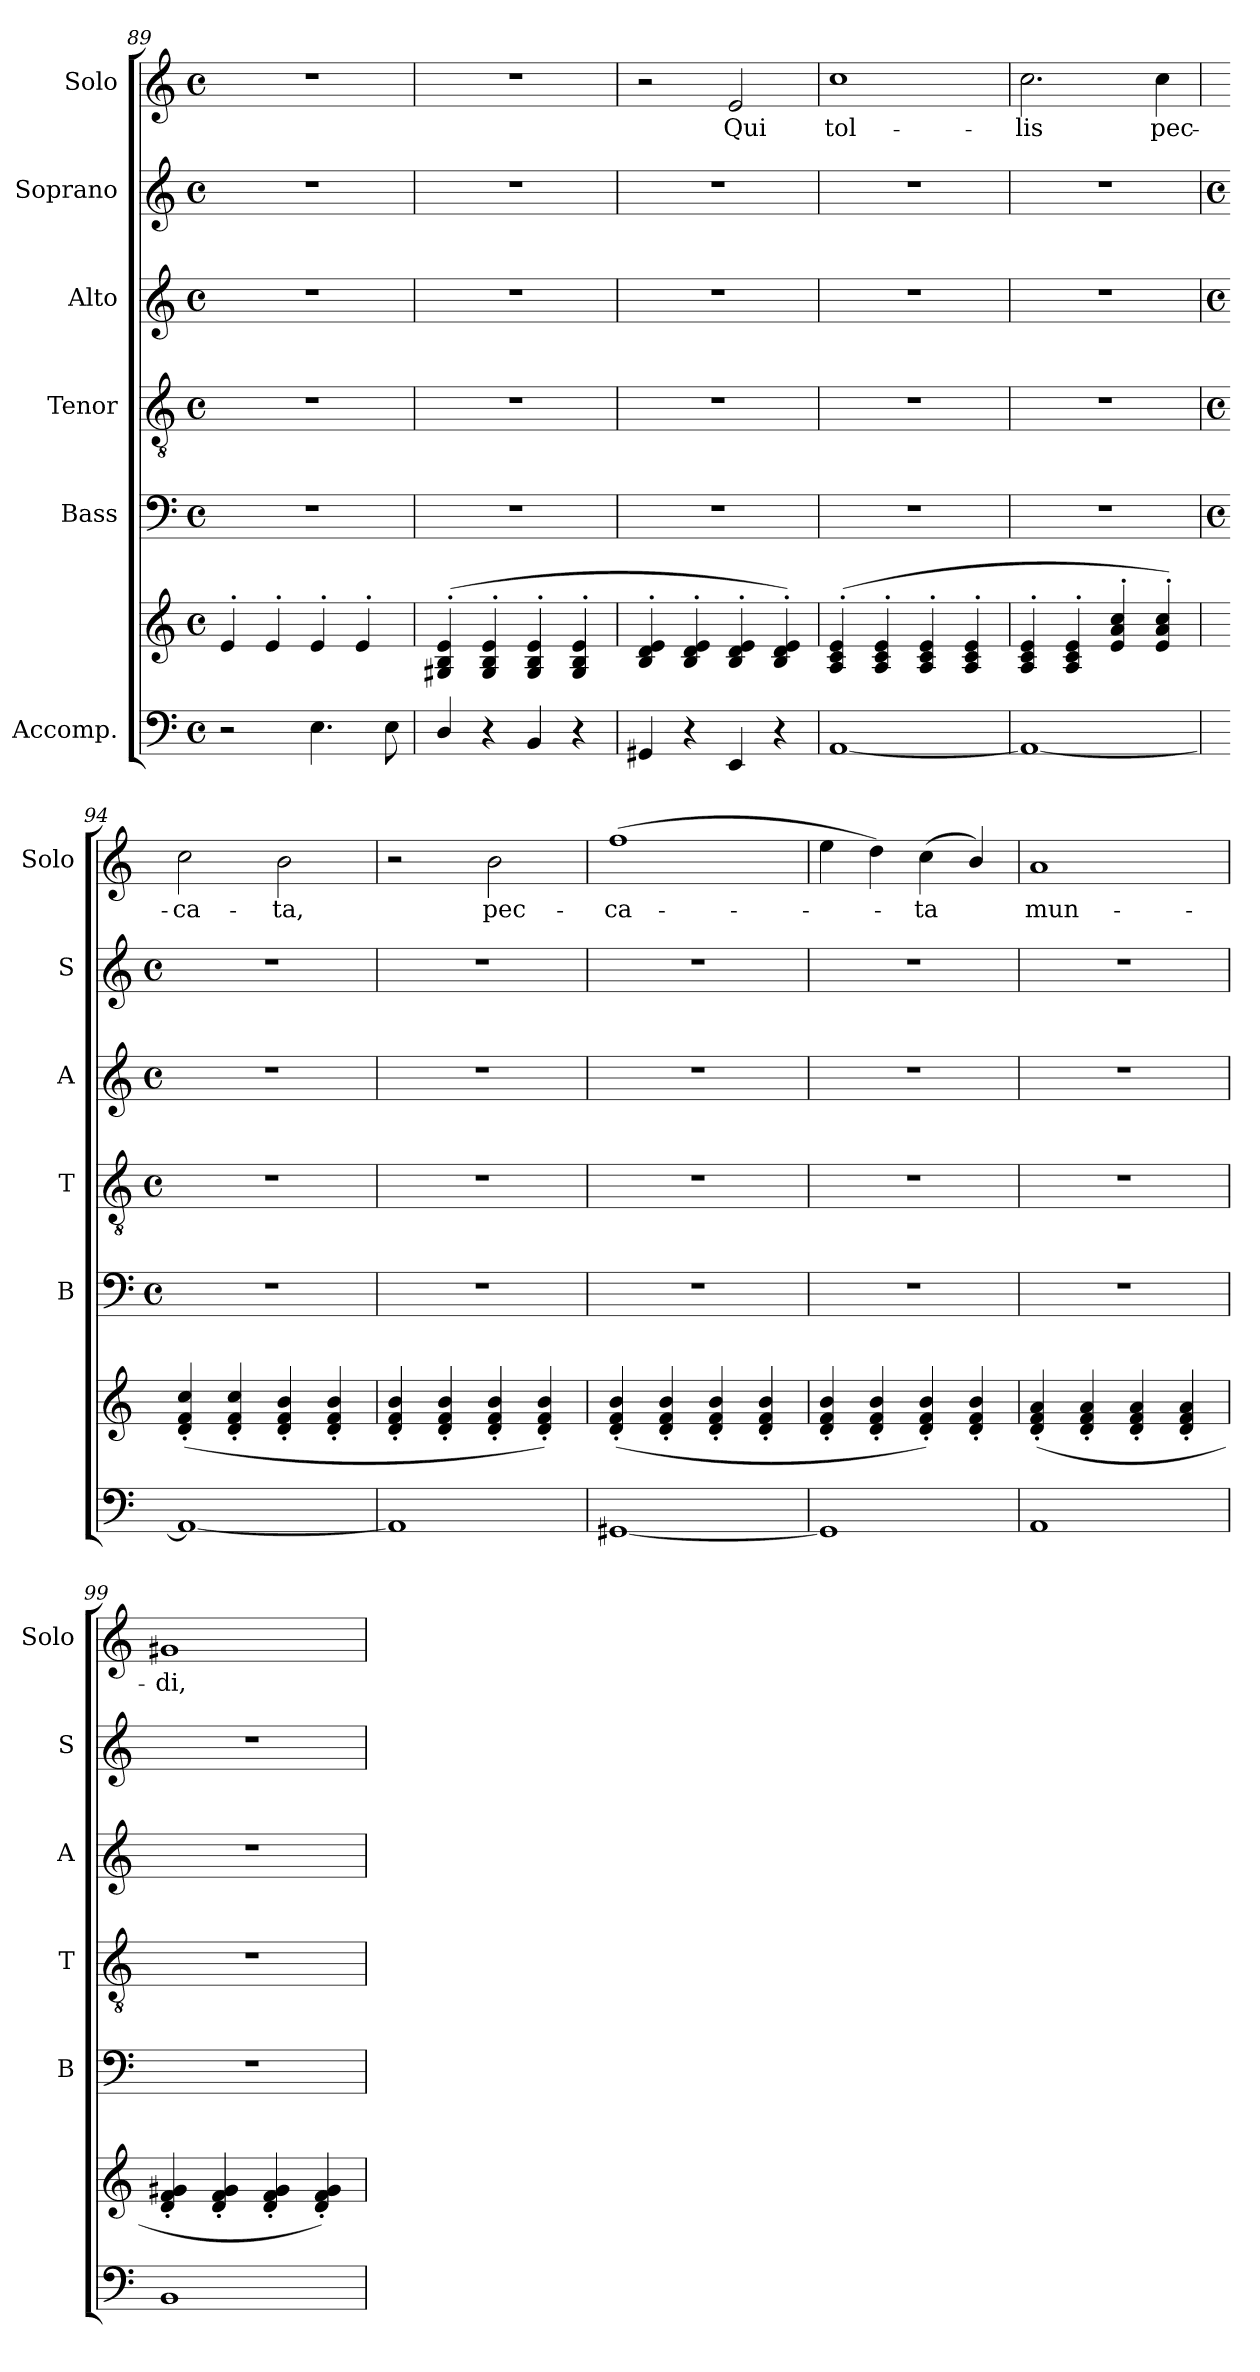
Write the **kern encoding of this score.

**kern	**kern	**kern	**kern	**kern	**kern	**kern	**text
*part6	*part6	*part5	*part4	*part3	*part2	*part1	*part1
*staff7	*staff6	*staff5	*staff4	*staff3	*staff2	*staff1	*staff1
*I"Accomp.	*	*I"Bass	*I"Tenor	*I"Alto	*I"Soprano	*I"Solo	*
*	*	*I'B	*I'T	*I'A	*I'S	*I'Solo	*
*clefF4	*clefG2	*clefF4	*clefGv2	*clefG2	*clefG2	*clefG2	*
*k[]	*k[]	*k[]	*k[]	*k[]	*k[]	*k[]	*
*C:	*C:	*C:	*C:	*C:	*C:	*C:	*
*M4/4	*M4/4	*M4/4	*M4/4	*M4/4	*M4/4	*M4/4	*
*met(c)	*met(c)	*met(c)	*met(c)	*met(c)	*met(c)	*met(c)	*
=89	=89	=89	=89	=89	=89	=89	=89
*	*^	*	*	*	*	*	*
2r	4e'	1ryy	1r	1r	1r	1r	1r	.
.	4e'	.	.	.	.	.	.	.
4.E	4e'	.	.	.	.	.	.	.
.	4e'	.	.	.	.	.	.	.
8E	.	.	.	.	.	.	.	.
=90	=90	=90	=90	=90	=90	=90	=90	=90
4D/	(<4G#X' 4B' 4e'	1ryy	1r	1r	1r	1r	1r	.
4r	4G#' 4B' 4e'	.	.	.	.	.	.	.
4BB	4G#' 4B' 4e'	.	.	.	.	.	.	.
4r	4G#' 4B' 4e'	.	.	.	.	.	.	.
=91	=91	=91	=91	=91	=91	=91	=91	=91
4GG#X	4B' 4d' 4e'	1ryy	1r	1r	1r	1r	2r	.
4r	4B' 4d' 4e'	.	.	.	.	.	.	.
!	!	!	!	!	!	!	!	!LO:LY:b
4EE	4B' 4d' 4e'	.	.	.	.	.	2e	Qui
4r	4B' 4d' 4e')	.	.	.	.	.	.	.
=92	=92	=92	=92	=92	=92	=92	=92	=92
!	!	!	!	!	!	!	!	!LO:LY:b
[1AA	(<4A' 4c' 4e'	1ryy	1r	1r	1r	1r	1cc	tol-
.	4A' 4c' 4e'	.	.	.	.	.	.	.
.	4A' 4c' 4e'	.	.	.	.	.	.	.
.	4A' 4c' 4e'	.	.	.	.	.	.	.
=93	=93	=93	=93	=93	=93	=93	=93	=93
!	!	!	!	!	!	!	!	!LO:LY:b
1AA_	4A' 4c' 4e'	1ryy	1r	1r	1r	1r	2.cc	-lis
.	4A' 4c' 4e'	.	.	.	.	.	.	.
.	4e' 4a' 4cc'	.	.	.	.	.	.	.
!	!	!	!	!	!	!	!	!LO:LY:b
.	4e' 4a' 4cc')	.	.	.	.	.	4cc	pec-
*	*v	*v	*	*	*	*	*	*
!!LO:LB:g=z
=94	=94	=94	=94	=94	=94	=94	=94
*	*	*M4/4	*M4/4	*M4/4	*M4/4	*	*
*	*	*met(c)	*met(c)	*met(c)	*met(c)	*	*
!	!	!	!	!	!	!	!LO:LY:b
1AA_	(<4d' 4f' 4cc'	1r	1r	1r	1r	2cc	-ca-
.	4d' 4f' 4cc'	.	.	.	.	.	.
!	!	!	!	!	!	!	!LO:LY:b
.	4d' 4f' 4b'	.	.	.	.	2b	-ta,
.	4d' 4f' 4b'	.	.	.	.	.	.
=95	=95	=95	=95	=95	=95	=95	=95
1AA]	4d' 4f' 4b'	1r	1r	1r	1r	2r	.
.	4d' 4f' 4b'	.	.	.	.	.	.
!	!	!	!	!	!	!	!LO:LY:b
.	4d' 4f' 4b'	.	.	.	.	2b	pec-
.	4d' 4f' 4b')	.	.	.	.	.	.
=96	=96	=96	=96	=96	=96	=96	=96
!	!	!	!	!	!	!	!LO:LY:b
[1GG#X	(<4d' 4f' 4b'	1r	1r	1r	1r	(>1ff	-ca-
.	4d' 4f' 4b'	.	.	.	.	.	.
.	4d' 4f' 4b'	.	.	.	.	.	.
.	4d' 4f' 4b'	.	.	.	.	.	.
=97	=97	=97	=97	=97	=97	=97	=97
1GG#]	4d' 4f' 4b'	1r	1r	1r	1r	4ee	.
.	4d' 4f' 4b'	.	.	.	.	4dd)	.
!	!	!	!	!	!	!	!LO:LY:b
.	4d' 4f' 4b')	.	.	.	.	(<4cc	ta
.	4d' 4f' 4b'	.	.	.	.	4b/)	.
=98	=98	=98	=98	=98	=98	=98	=98
!	!	!	!	!	!	!	!LO:LY:b
1AA	(<4d' 4f' 4a'	1r	1r	1r	1r	1a	mun-
.	4d' 4f' 4a'	.	.	.	.	.	.
.	4d' 4f' 4a'	.	.	.	.	.	.
.	4d' 4f' 4a'	.	.	.	.	.	.
=99	=99	=99	=99	=99	=99	=99	=99
!	!	!	!	!	!	!	!LO:LY:b
1BB	4d' 4f' 4g#X'	1r	1r	1r	1r	1g#X	-di,
.	4d' 4f' 4g#'	.	.	.	.	.	.
.	4d' 4f' 4g#'	.	.	.	.	.	.
.	4d' 4f' 4g#')	.	.	.	.	.	.
=	=	=	=	=	=	=	=
*-	*-	*-	*-	*-	*-	*-	*-
